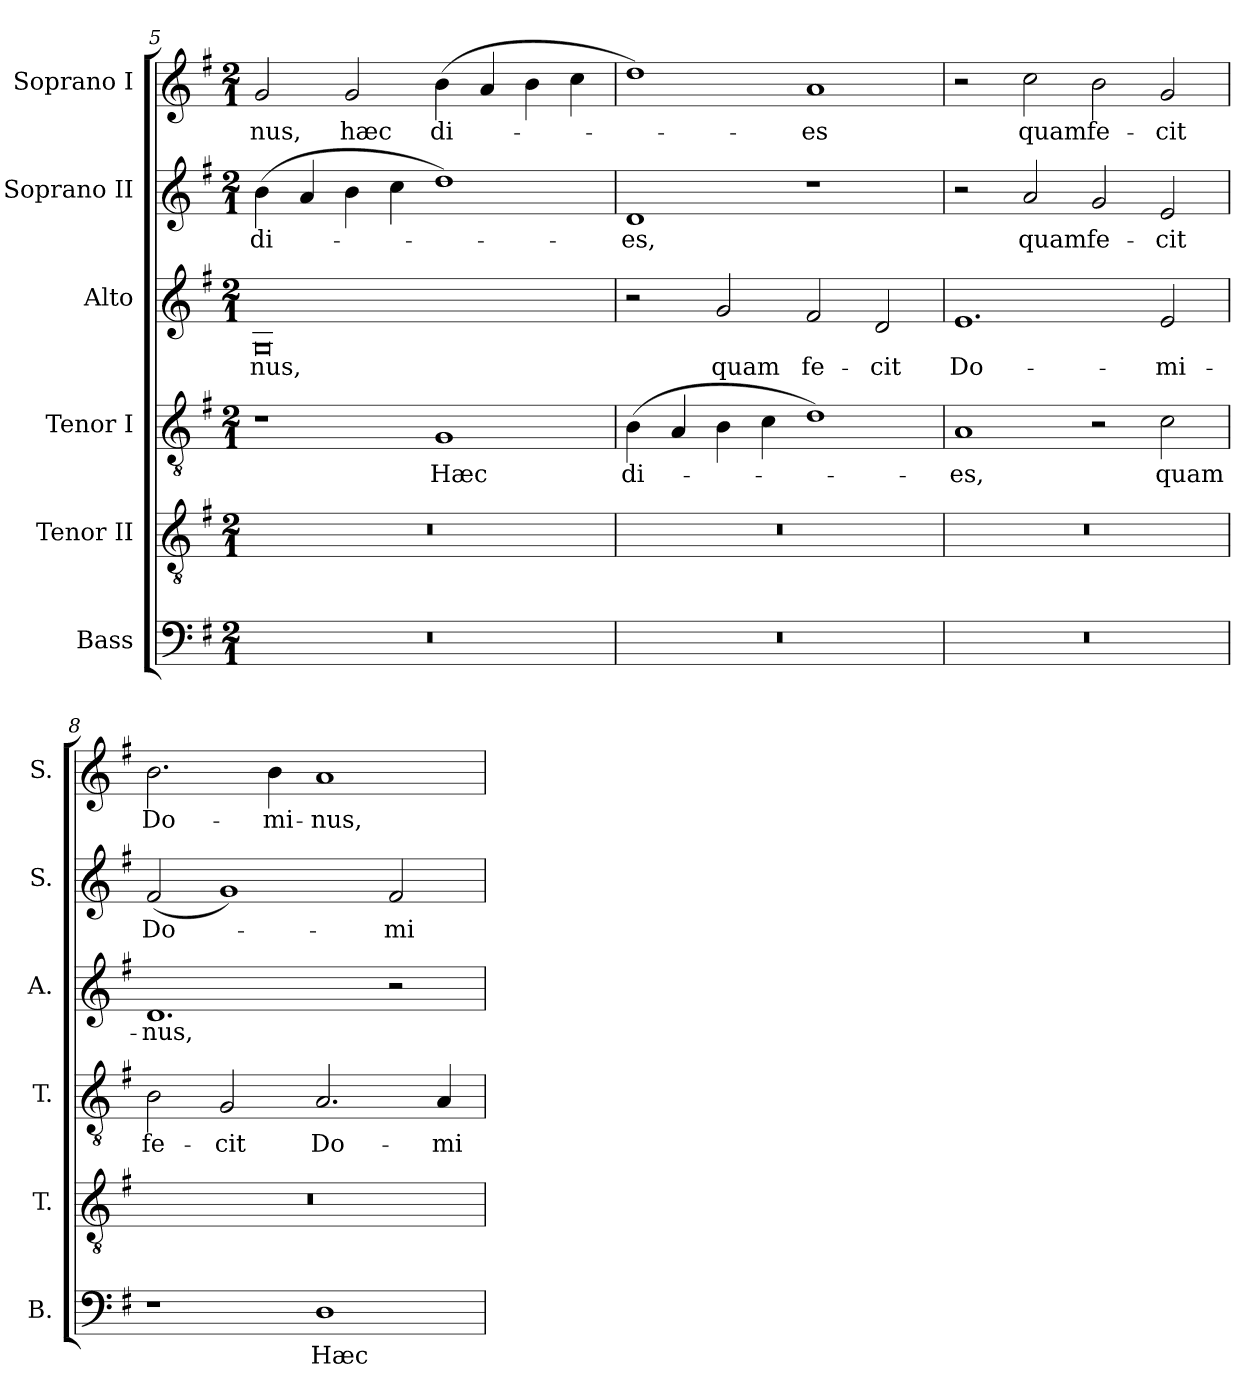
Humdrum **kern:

**kern	**text	**kern	**kern	**text	**kern	**text	**kern	**text	**kern	**text
*part6	*part6	*part5	*part4	*part4	*part3	*part3	*part2	*part2	*part1	*part1
*staff6	*staff6	*staff5	*staff4	*staff4	*staff3	*staff3	*staff2	*staff2	*staff1	*staff1
*I"Bass	*	*I"Tenor II	*I"Tenor I	*	*I"Alto	*	*I"Soprano II	*	*I"Soprano I	*
*I'B.	*	*I'T.	*I'T.	*	*I'A.	*	*I'S.	*	*I'S.	*
*clefF4	*	*clefGv2	*clefGv2	*	*clefG2	*	*clefG2	*	*clefG2	*
*	*	*ITrd7c12	*ITrd7c12	*	*	*	*	*	*	*
*k[f#]	*	*k[f#]	*k[f#]	*	*k[f#]	*	*k[f#]	*	*k[f#]	*
*G:	*	*G:	*G:	*	*G:	*	*G:	*	*G:	*
*M2/1	*	*M2/1	*M2/1	*	*M2/1	*	*M2/1	*	*M2/1	*
=5	=5	=5	=5	=5	=5	=5	=5	=5	=5	=5
!LO:N:vis=1	!	!LO:N:vis=1	!	!	!	!	!	!	!	!
!	!	!	!	!	!	!LO:LY:b:color=#000000	!	!	!	!
!	!	!	!	!	!	!	!	!LO:LY:b:color=#000000	!	!
!	!	!	!	!	!	!	!	!	!	!LO:LY:b:color=#000000
0r	.	0r	1r	.	0Gi	-nus,	(4bi\	di-	2gi/	-nus,
.	.	.	.	.	.	.	4ai/	.	.	.
!	!	!	!	!	!	!	!	!	!	!LO:LY:b:color=#000000
.	.	.	.	.	.	.	4bi\	.	2gi/	hæc
.	.	.	.	.	.	.	4cci\	.	.	.
!	!	!	!	!LO:LY:b:color=#000000	!	!	!	!	!	!
!	!	!	!	!	!	!	!	!	!	!LO:LY:b:color=#000000
.	.	.	1GGi	Hæc	.	.	1ddi)	.	(4bi\	di-
.	.	.	.	.	.	.	.	.	4ai/	.
.	.	.	.	.	.	.	.	.	4bi\	.
.	.	.	.	.	.	.	.	.	4cci\	.
!!LO:LB:g=z
=6	=6	=6	=6	=6	=6	=6	=6	=6	=6	=6
!LO:N:vis=1	!	!LO:N:vis=1	!	!	!	!	!	!	!	!
!	!	!	!	!LO:LY:b:color=#000000	!	!	!	!	!	!
!	!	!	!	!	!	!	!	!LO:LY:b:color=#000000	!	!
0r	.	0r	(4BBi\	di-	2r	.	1di	-es,	1ddi)	.
.	.	.	4AAi/	.	.	.	.	.	.	.
!	!	!	!	!	!	!LO:LY:b:color=#000000	!	!	!	!
.	.	.	4BBi\	.	2gi/	quam	.	.	.	.
.	.	.	4Ci\	.	.	.	.	.	.	.
!	!	!	!	!	!	!LO:LY:b:color=#000000	!	!	!	!
!	!	!	!	!	!	!	!	!	!	!LO:LY:b:color=#000000
.	.	.	1Di)	.	2f#i/	fe-	1r	.	1ai	-es
!	!	!	!	!	!	!LO:LY:b:color=#000000	!	!	!	!
.	.	.	.	.	2di/	-cit	.	.	.	.
=7	=7	=7	=7	=7	=7	=7	=7	=7	=7	=7
!LO:N:vis=1	!	!LO:N:vis=1	!	!	!	!	!	!	!	!
!	!	!	!	!LO:LY:b:color=#000000	!	!	!	!	!	!
!	!	!	!	!	!	!LO:LY:b:color=#000000	!	!	!	!
0r	.	0r	1AAi	-es,	1.ei	Do-	2r	.	2r	.
!	!	!	!	!	!	!	!	!LO:LY:b:color=#000000	!	!
!	!	!	!	!	!	!	!	!	!	!LO:LY:b:color=#000000
.	.	.	.	.	.	.	2ai/	quam	2cci\	quam
!	!	!	!	!	!	!	!	!LO:LY:b:color=#000000	!	!
!	!	!	!	!	!	!	!	!	!	!LO:LY:b:color=#000000
.	.	.	2r	.	.	.	2gi/	fe-	2bi\	fe-
!	!	!	!	!LO:LY:b:color=#000000	!	!	!	!	!	!
!	!	!	!	!	!	!LO:LY:b:color=#000000	!	!	!	!
!	!	!	!	!	!	!	!	!LO:LY:b:color=#000000	!	!
!	!	!	!	!	!	!	!	!	!	!LO:LY:b:color=#000000
.	.	.	2Ci\	quam	2ei/	-mi-	2ei/	-cit	2gi/	-cit
=8	=8	=8	=8	=8	=8	=8	=8	=8	=8	=8
!	!	!LO:N:vis=1	!	!	!	!	!	!	!	!
!	!	!	!	!LO:LY:b:color=#000000	!	!	!	!	!	!
!	!	!	!	!	!	!LO:LY:b:color=#000000	!	!	!	!
!	!	!	!	!	!	!	!	!LO:LY:b:color=#000000	!	!
!	!	!	!	!	!	!	!	!	!	!LO:LY:b:color=#000000
1r	.	0r	2BBi\	fe-	1.di	-nus,	(2f#i/	Do-	2.bi\	Do-
!	!	!	!	!LO:LY:b:color=#000000	!	!	!	!	!	!
.	.	.	2GGi/	-cit	.	.	1gi)	.	.	.
!	!	!	!	!	!	!	!	!	!	!LO:LY:b:color=#000000
.	.	.	.	.	.	.	.	.	4bi\	-mi-
!	!LO:LY:b:color=#000000	!	!	!	!	!	!	!	!	!
!	!	!	!	!LO:LY:b:color=#000000	!	!	!	!	!	!
!	!	!	!	!	!	!	!	!	!	!LO:LY:b:color=#000000
1Di	Hæc	.	2.AAi/	Do-	.	.	.	.	1ai	-nus,
!	!	!	!	!	!	!	!	!LO:LY:b:color=#000000	!	!
.	.	.	.	.	2r	.	2f#i/	-mi-	.	.
!	!	!	!	!LO:LY:b:color=#000000	!	!	!	!	!	!
.	.	.	4AAi/	-mi-	.	.	.	.	.	.
=	=	=	=	=	=	=	=	=	=	=
*-	*-	*-	*-	*-	*-	*-	*-	*-	*-	*-
